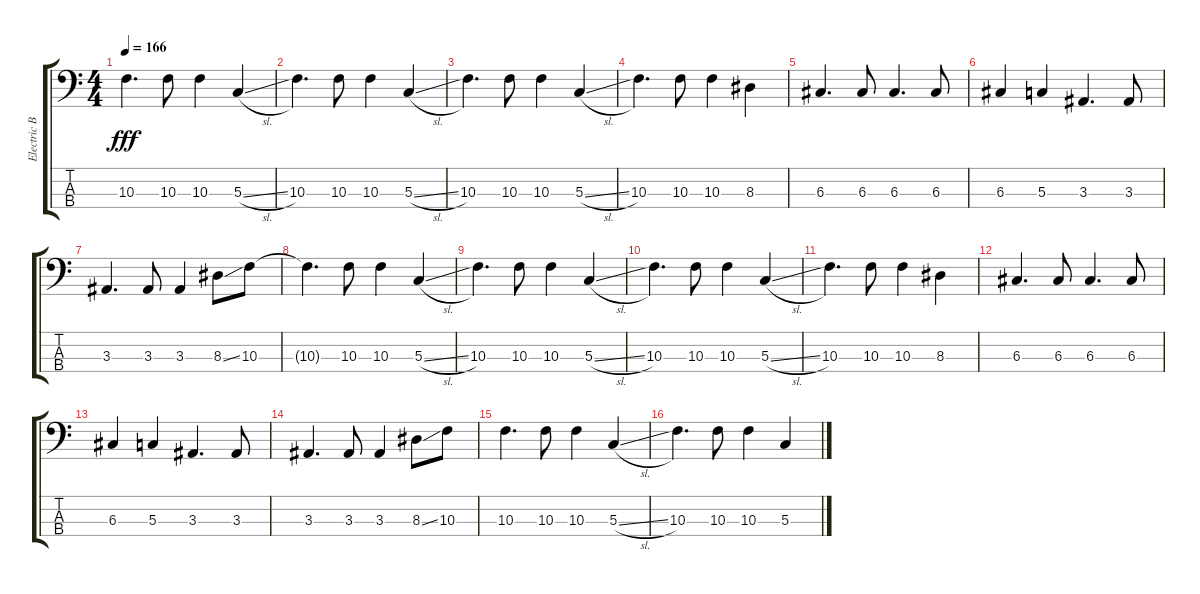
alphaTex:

\track ("Electric Bass" "Electric B") {instrument electricbassfinger}
\staff {score tabs}
\tuning (F2 C2 G1 C1) {hide}
\ts (4 4)
\tempo 166
\clef f4
\ks c
10.3.4{d dy fff} 10.3.8 10.3.4 5.3{sl}.4 |
10.3.4{d} 10.3.8 10.3.4 5.3{sl}.4 |
10.3.4{d} 10.3.8 10.3.4 5.3{sl}.4 |
10.3.4{d} 10.3.8 10.3.4 8.3.4 |
6.3.4{d} 6.3.8 6.3.4{d} 6.3.8 |
6.3.4 5.3.4 3.3.4{d} 3.3.8 |
3.3.4{d} 3.3.8 3.3.4 8.3{ss}.8 10.3.8 |
10.3{t}.4{d} 10.3.8 10.3.4 5.3{sl}.4 |
10.3.4{d} 10.3.8 10.3.4 5.3{sl}.4 |
10.3.4{d} 10.3.8 10.3.4 5.3{sl}.4 |
10.3.4{d} 10.3.8 10.3.4 8.3.4 |
6.3.4{d} 6.3.8 6.3.4{d} 6.3.8 |
6.3.4 5.3.4 3.3.4{d} 3.3.8 |
3.3.4{d} 3.3.8 3.3.4 8.3{ss}.8 10.3.8 |
10.3.4{d} 10.3.8 10.3.4 5.3{sl}.4 |
10.3.4{d} 10.3.8 10.3.4 5.3{sl}.4
